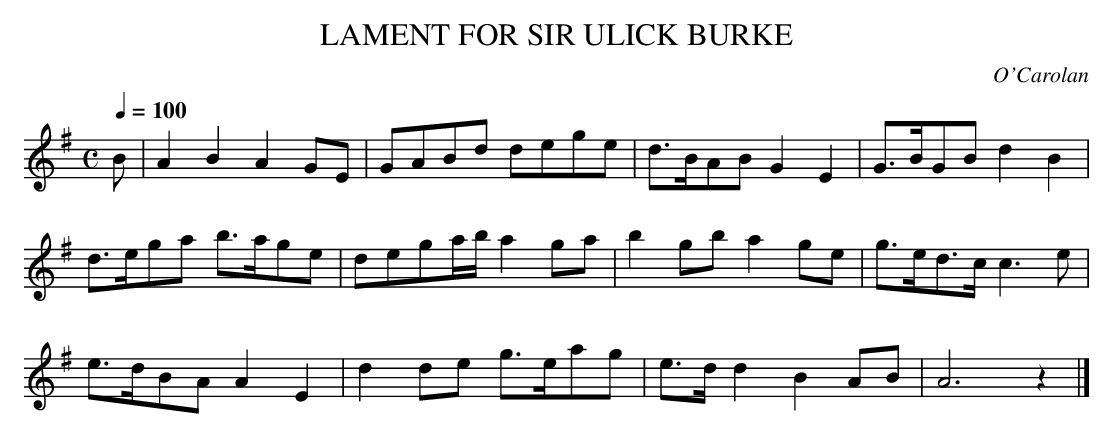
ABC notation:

X:1
T:LAMENT FOR SIR ULICK BURKE
C:O'Carolan
M:C
Q:1/4=100
L:1/8
K:A dorian
B|A2B2 A2GE|GABd dege|d>BAB G2E2|G>BGB d2B2|
d>ega b>age|dega/b/ a2ga|b2gb a2ge|g>ed>c c3e|
e>dBA A2E2|d2de g>eag|e>dd2 B2AB|A6z2|]
